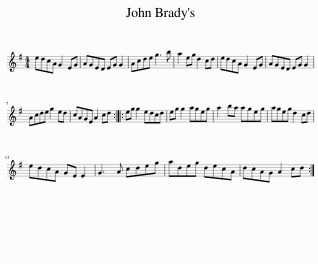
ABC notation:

X:1
L:1/8
M:4/4
I:linebreak $
K:G
V:1 treble
V:1
 edcA G2 EG | AGED EG G2 | Acde g3 b | a2 eg d2 cd | edcA G2 EG | %5
 AGED EG G2 |$ Acde g2 ed | cAGE A2 cd :: eg g2 edcd | eg g2 ageg | %10
 a2 ba ageg | ageg d2 cd |$ edcA GE E2 | G3 A cdeg | adeg decA | %15
 dcAG A2 cd :| %16
